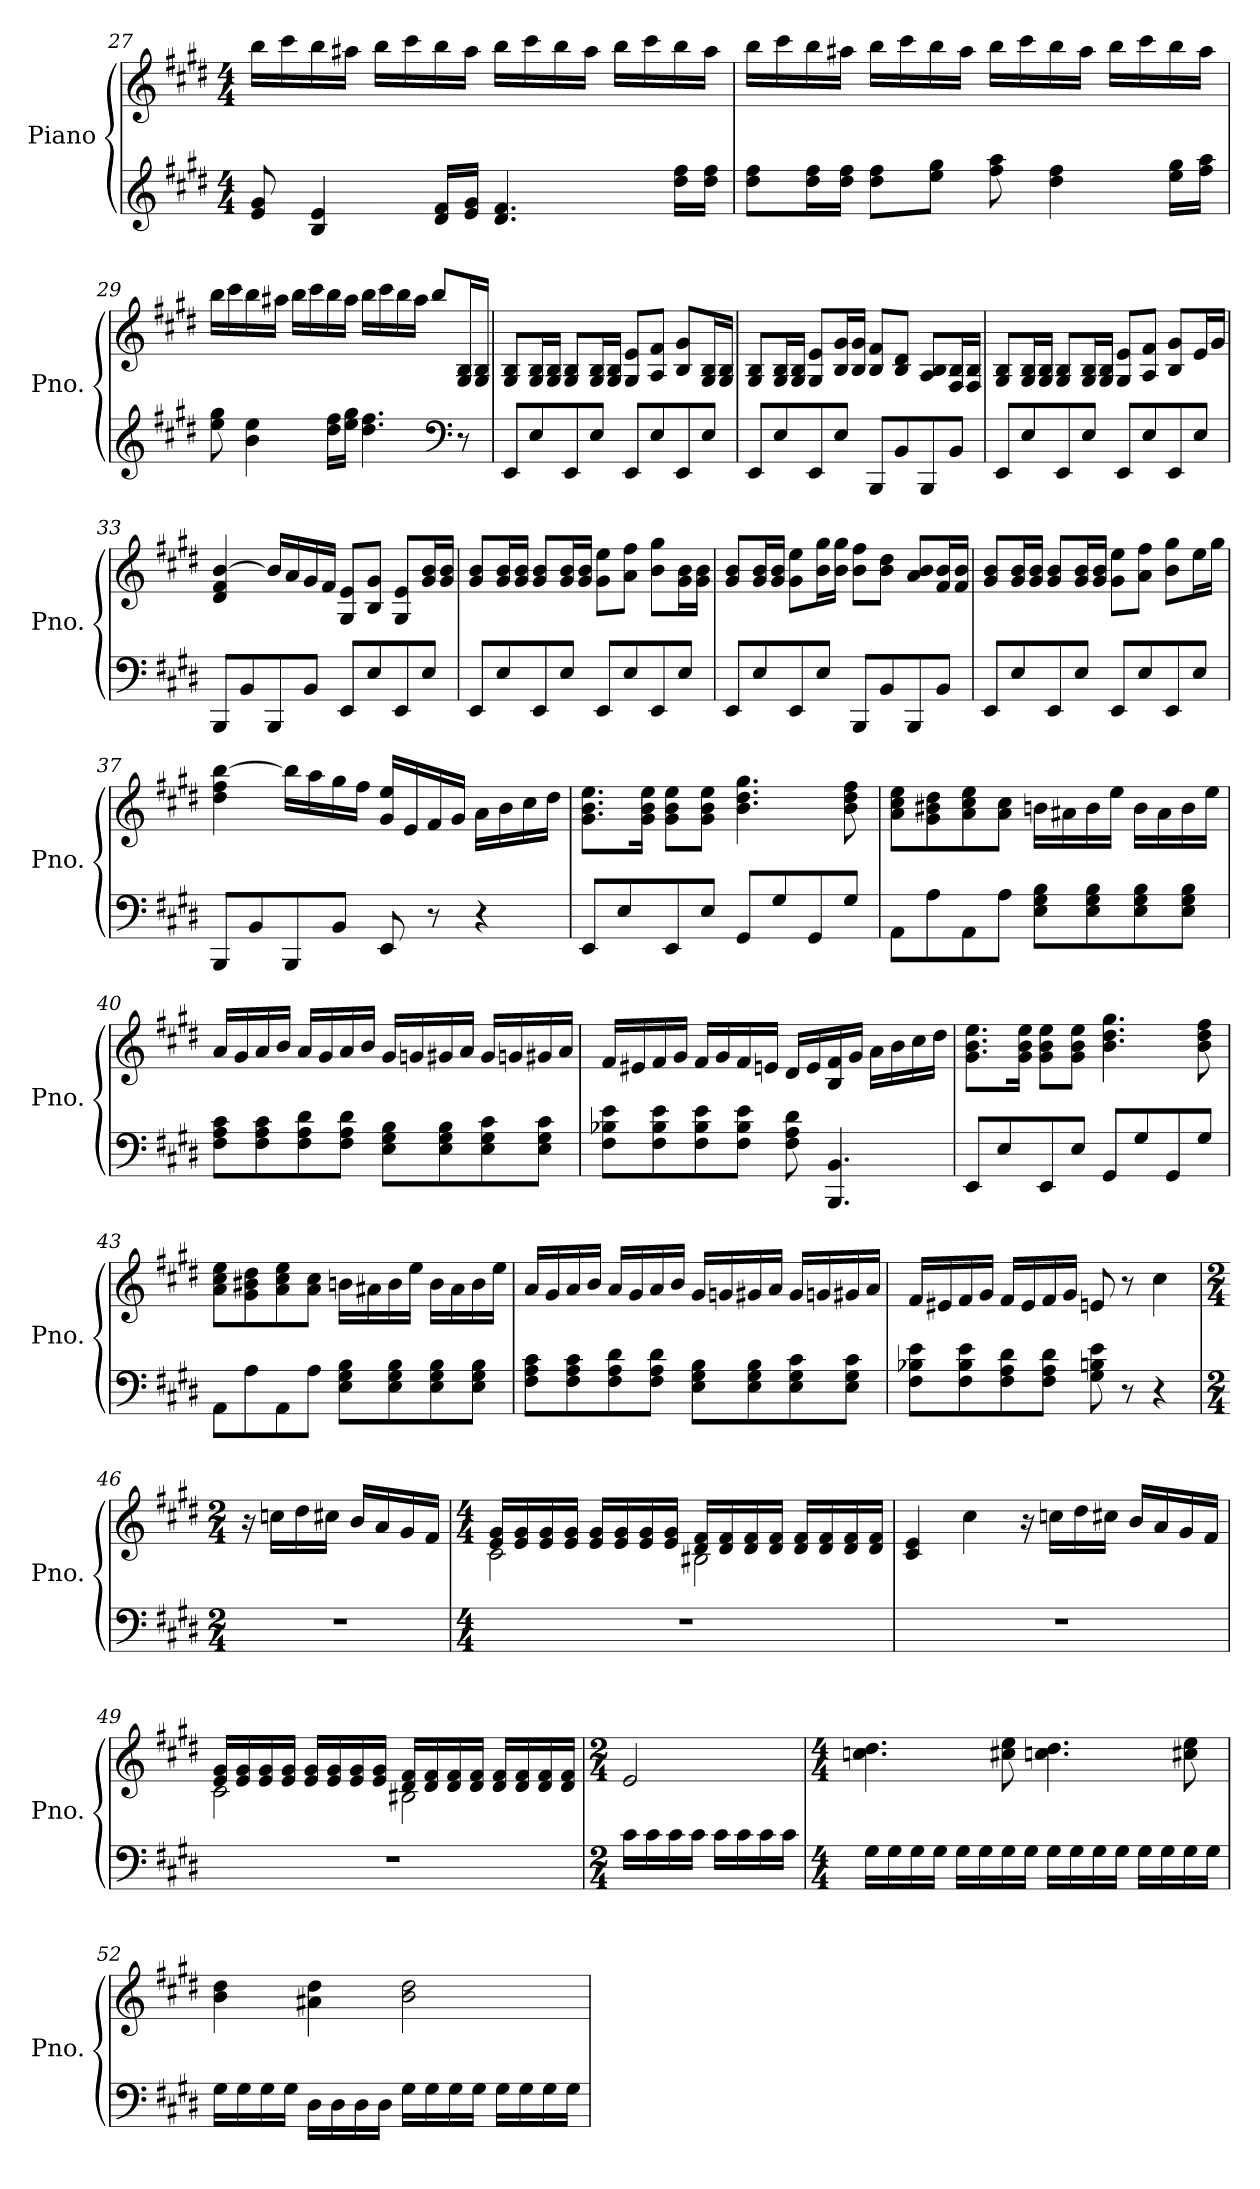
**kern	**kern
*part1	*part1
*staff2	*staff1
*I"Piano	*
*I'Pno.	*
*clefG2	*clefG2
*k[f#c#g#d#]	*k[f#c#g#d#]
*M4/4	*M4/4
=27	=27
8e/ 8g#/	16bb\LL
.	16ccc#\
4B/ 4e/	16bb\
.	16aa#X\JJ
.	16bb\LL
.	16ccc#\
16d#/ 16f#/LL	16bb\
16e/ 16g#/JJ	16aa#\JJ
4.d#/ 4.f#/	16bb\LL
.	16ccc#\
.	16bb\
.	16aa#\JJ
.	16bb\LL
.	16ccc#\
16dd#\ 16ff#\LL	16bb\
16dd#\ 16ff#\JJ	16aa#\JJ
!!LO:LB:g=z
=28	=28
8dd#\ 8ff#\L	16bb\LL
.	16ccc#\
16dd#\ 16ff#\L	16bb\
16dd#\ 16ff#\JJ	16aa#X\JJ
8dd#\ 8ff#\L	16bb\LL
.	16ccc#\
8ee\ 8gg#\J	16bb\
.	16aa#\JJ
8ff#\ 8aa\	16bb\LL
.	16ccc#\
4dd#\ 4ff#\	16bb\
.	16aa#\JJ
.	16bb\LL
.	16ccc#\
16ee\ 16gg#\LL	16bb\
16ff#\ 16aa\JJ	16aa#\JJ
=29	=29
8ee\ 8gg#\	16bb\LL
.	16ccc#\
4b\ 4ee\	16bb\
.	16aa#X\JJ
.	16bb\LL
.	16ccc#\
16dd#\ 16ff#\LL	16bb\
16ee\ 16gg#\JJ	16aa#\JJ
4.dd#\ 4.ff#\	16bb\LL
.	16ccc#\
.	16bb\
.	16aa#\JJ
.	8bb/L
*clefF4	*
8r	16G#/ 16B/L
.	16G#/ 16B/JJ
!!LO:LB:g=z
=30	=30
8EE/L	8G#/ 8B/L
8E/	16G#/ 16B/L
.	16G#/ 16B/JJ
8EE/	8G#/ 8B/L
8E/J	16G#/ 16B/L
.	16G#/ 16B/JJ
8EE/L	8G#/ 8e/L
8E/	8A/ 8f#/J
8EE/	8B/ 8g#/L
8E/J	16G#/ 16B/L
.	16G#/ 16B/JJ
=31	=31
8EE/L	8G#/ 8B/L
8E/	16G#/ 16B/L
.	16G#/ 16B/JJ
8EE/	8G#/ 8e/L
8E/J	16B/ 16g#/L
.	16B/ 16g#/JJ
8BBB/L	8B/ 8f#/L
8BB/	8B/ 8d#/J
8BBB/	8A/ 8B/L
8BB/J	16F#/ 16B/L
.	16F#/ 16B/JJ
=32	=32
8EE/L	8G#/ 8B/L
8E/	16G#/ 16B/L
.	16G#/ 16B/JJ
8EE/	8G#/ 8B/L
8E/J	16G#/ 16B/L
.	16G#/ 16B/JJ
8EE/L	8G#/ 8e/L
8E/	8A/ 8f#/J
8EE/	8B/ 8g#/L
8E/J	16e/L
.	16g#/JJ
!!LO:PB:g=z
=33	=33
8BBB/L	4d#/ 4f#/ [4b/
8BB/	.
8BBB/	16b/LL]
.	16a/
8BB/J	16g#/
.	16f#/JJ
8EE/L	8G#/ 8e/L
8E/	8B/ 8g#/J
8EE/	8G#/ 8e/L
8E/J	16g#/ 16b/L
.	16g#/ 16b/JJ
=34	=34
8EE/L	8g#/ 8b/L
8E/	16g#/ 16b/L
.	16g#/ 16b/JJ
8EE/	8g#/ 8b/L
8E/J	16g#/ 16b/L
.	16g#/ 16b/JJ
8EE/L	8g#\ 8ee\L
8E/	8a\ 8ff#\J
8EE/	8b\ 8gg#\L
8E/J	16g#\ 16b\L
.	16g#\ 16b\JJ
=35	=35
8EE/L	8g#/ 8b/L
8E/	16g#/ 16b/L
.	16g#/ 16b/JJ
8EE/	8g#\ 8ee\L
8E/J	16b\ 16gg#\L
.	16b\ 16gg#\JJ
8BBB/L	8b\ 8ff#\L
8BB/	8b\ 8dd#\J
8BBB/	8a/ 8b/L
8BB/J	16f#/ 16b/L
.	16f#/ 16b/JJ
=36	=36
8EE/L	8g#/ 8b/L
8E/	16g#/ 16b/L
.	16g#/ 16b/JJ
8EE/	8g#/ 8b/L
8E/J	16g#/ 16b/L
.	16g#/ 16b/JJ
8EE/L	8g#\ 8ee\L
8E/	8a\ 8ff#\J
8EE/	8b\ 8gg#\L
8E/J	16ee\L
.	16gg#\JJ
!!LO:LB:g=z
=37	=37
8BBB/L	4dd#\ 4ff#\ [4bb\
8BB/	.
8BBB/	16bb\LL]
.	16aa\
8BB/J	16gg#\
.	16ff#\JJ
8EE/	16g#/ 16ee/LL
.	16e/
8r	16f#/
.	16g#/JJ
4r	16a\LL
.	16b\
.	16cc#\
.	16dd#\JJ
=38	=38
8EE/L	8.g#\ 8.b\ 8.ee\L
8E/	.
.	16g#\ 16b\ 16ee\Jk
8EE/	8g#\ 8b\ 8ee\L
8E/J	8g#\ 8b\ 8ee\J
8GG#/L	4.b\ 4.dd#\ 4.gg#\
8G#/	.
8GG#/	.
8G#/J	8b\ 8dd#\ 8ff#\
=39	=39
8AA\L	8a\ 8cc#\ 8ee\L
8A\	8g#\ 8b#X\ 8dd#\
8AA\	8a\ 8cc#\ 8ee\
8A\J	8a\ 8cc#\J
8E\ 8G#\ 8B\L	16bn\LL
.	16a#X\
8E\ 8G#\ 8B\	16b\
.	16ee\JJ
8E\ 8G#\ 8B\	16b\LL
.	16a#\
8E\ 8G#\ 8B\J	16b\
.	16ee\JJ
!!LO:LB:g=z
=40	=40
8F#\ 8A\ 8c#\L	16a/LL
.	16g#/
8F#\ 8A\ 8c#\	16a/
.	16b/JJ
8F#\ 8A\ 8d#\	16a/LL
.	16g#/
8F#\ 8A\ 8d#\J	16a/
.	16b/JJ
8E\ 8G#\ 8B\L	16g#/LL
.	16gn/
8E\ 8G#\ 8B\	16g#X/
.	16a/JJ
8E\ 8G#\ 8c#\	16g#/LL
.	16gn/
8E\ 8G#\ 8c#\J	16g#X/
.	16a/JJ
=41	=41
8F#\ 8B-X\ 8e\L	16f#/LL
.	16e#X/
8F#\ 8B-\ 8e\	16f#/
.	16g#/JJ
8F#\ 8B-\ 8e\	16f#/LL
.	16g#/
8F#\ 8B-\ 8e\J	16f#/
.	16en/JJ
8F#\ 8A\ 8d#\	16d#/LL
.	16e/
4.BBB/ 4.BB/	16B/ 16f#/
.	16g#/JJ
.	16a\LL
.	16b\
.	16cc#\
.	16dd#\JJ
=42	=42
8EE/L	8.g#\ 8.b\ 8.ee\L
8E/	.
.	16g#\ 16b\ 16ee\Jk
8EE/	8g#\ 8b\ 8ee\L
8E/J	8g#\ 8b\ 8ee\J
8GG#/L	4.b\ 4.dd#\ 4.gg#\
8G#/	.
8GG#/	.
8G#/J	8b\ 8dd#\ 8ff#\
!!LO:LB:g=z
=43	=43
8AA\L	8a\ 8cc#\ 8ee\L
8A\	8g#\ 8b#X\ 8dd#\
8AA\	8a\ 8cc#\ 8ee\
8A\J	8a\ 8cc#\J
8E\ 8G#\ 8B\L	16bn\LL
.	16a#X\
8E\ 8G#\ 8B\	16b\
.	16ee\JJ
8E\ 8G#\ 8B\	16b\LL
.	16a#\
8E\ 8G#\ 8B\J	16b\
.	16ee\JJ
=44	=44
8F#\ 8A\ 8c#\L	16a/LL
.	16g#/
8F#\ 8A\ 8c#\	16a/
.	16b/JJ
8F#\ 8A\ 8d#\	16a/LL
.	16g#/
8F#\ 8A\ 8d#\J	16a/
.	16b/JJ
8E\ 8G#\ 8B\L	16g#/LL
.	16gn/
8E\ 8G#\ 8B\	16g#X/
.	16a/JJ
8E\ 8G#\ 8c#\	16g#/LL
.	16gn/
8E\ 8G#\ 8c#\J	16g#X/
.	16a/JJ
=45	=45
8F#\ 8B-X\ 8e\L	16f#/LL
.	16e#X/
8F#\ 8B-\ 8e\	16f#/
.	16g#/JJ
8F#\ 8A\ 8d#\	16f#/LL
.	16e#/
8F#\ 8A\ 8d#\J	16f#/
.	16g#/JJ
8G#\ 8Bn\ 8e\	8en/
8r	8r
4r	4cc#\
!!LO:LB:g=z
=46	=46
*M2/4	*M2/4
2r	16r
.	16ccn\LL
.	16dd#\
.	16cc#X\JJ
.	16b/LL
.	16a/
.	16g#/
.	16f#/JJ
=47	=47
*M4/4	*M4/4
*	*^
1r	16e/ 16g#/LL	2c#\
.	16e/ 16g#/	.
.	16e/ 16g#/	.
.	16e/ 16g#/JJ	.
.	16e/ 16g#/LL	.
.	16e/ 16g#/	.
.	16e/ 16g#/	.
.	16e/ 16g#/JJ	.
.	16d#/ 16f#/LL	2B#X\
.	16d#/ 16f#/	.
.	16d#/ 16f#/	.
.	16d#/ 16f#/JJ	.
.	16d#/ 16f#/LL	.
.	16d#/ 16f#/	.
.	16d#/ 16f#/	.
.	16d#/ 16f#/JJ	.
*	*v	*v
=48	=48
1r	4c#/ 4e/
.	4cc#\
.	16r
.	16ccn\LL
.	16dd#\
.	16cc#X\JJ
.	16b/LL
.	16a/
.	16g#/
.	16f#/JJ
!!LO:PB:g=z
=49	=49
*	*^
1r	16e/ 16g#/LL	2c#\
.	16e/ 16g#/	.
.	16e/ 16g#/	.
.	16e/ 16g#/JJ	.
.	16e/ 16g#/LL	.
.	16e/ 16g#/	.
.	16e/ 16g#/	.
.	16e/ 16g#/JJ	.
.	16d#/ 16f#/LL	2B#X\
.	16d#/ 16f#/	.
.	16d#/ 16f#/	.
.	16d#/ 16f#/JJ	.
.	16d#/ 16f#/LL	.
.	16d#/ 16f#/	.
.	16d#/ 16f#/	.
.	16d#/ 16f#/JJ	.
*	*v	*v
=50	=50
*M2/4	*M2/4
16c#\LL	2e/
16c#\	.
16c#\	.
16c#\JJ	.
16c#\LL	.
16c#\	.
16c#\	.
16c#\JJ	.
=51	=51
*M4/4	*M4/4
16G#\LL	4.ccn\ 4.dd#\
16G#\	.
16G#\	.
16G#\JJ	.
16G#\LL	.
16G#\	.
16G#\	8cc#X\ 8ee\
16G#\JJ	.
16G#\LL	4.ccn\ 4.dd#\
16G#\	.
16G#\	.
16G#\JJ	.
16G#\LL	.
16G#\	.
16G#\	8cc#X\ 8ee\
16G#\JJ	.
!!LO:LB:g=z
=52	=52
16G#\LL	4b\ 4dd#\
16G#\	.
16G#\	.
16G#\JJ	.
16D#\LL	4a#X\ 4dd#\
16D#\	.
16D#\	.
16D#\JJ	.
16G#\LL	2b\ 2dd#\
16G#\	.
16G#\	.
16G#\JJ	.
16G#\LL	.
16G#\	.
16G#\	.
16G#\JJ	.
=	=
*-	*-
